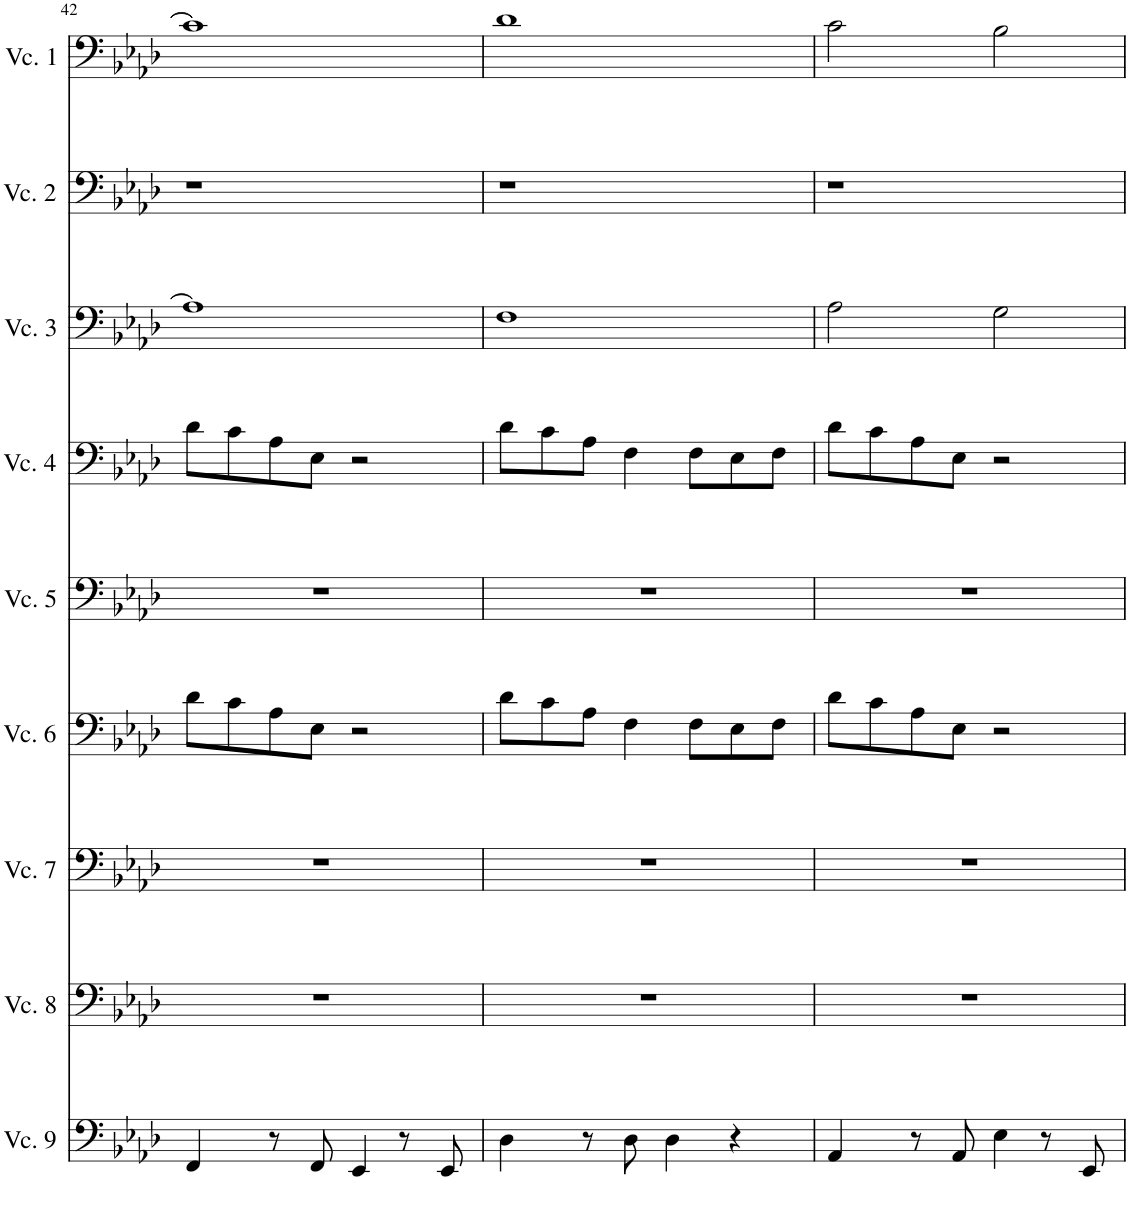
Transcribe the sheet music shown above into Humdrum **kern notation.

**kern	**kern	**kern	**kern	**kern	**kern	**kern	**kern	**kern
*part9	*part8	*part7	*part6	*part5	*part4	*part3	*part2	*part1
*staff9	*staff8	*staff7	*staff6	*staff5	*staff4	*staff3	*staff2	*staff1
*I"Cello 9	*I"Cello 8	*I"Cello 7	*I"Cello 6	*I"Cello 5	*I"Cello 4	*I"Cello 3	*I"Cello 2	*I"Cello 1
!!LO:PB:g=z
*clefF4	*clefF4	*clefF4	*clefF4	*clefF4	*clefF4	*clefF4	*clefF4	*clefF4
*k[b-e-a-d-]	*k[b-e-a-d-]	*k[b-e-a-d-]	*k[b-e-a-d-]	*k[b-e-a-d-]	*k[b-e-a-d-]	*k[b-e-a-d-]	*k[b-e-a-d-]	*k[b-e-a-d-]
*M4/4	*M4/4	*M4/4	*M4/4	*M4/4	*M4/4	*M4/4	*M4/4	*M4/4
=42	=42	=42	=42	=42	=42	=42	=42	=42
4FF/	1r	1r	8d-\L	1r	8d-\L	1A-]	1r	1c]
.	.	.	8c\	.	8c\	.	.	.
8r	.	.	8A-\	.	8A-\	.	.	.
8FF/	.	.	8E-\J	.	8E-\J	.	.	.
4EE-/	.	.	2r	.	2r	.	.	.
8r	.	.	.	.	.	.	.	.
8EE-/	.	.	.	.	.	.	.	.
=43	=43	=43	=43	=43	=43	=43	=43	=43
4D-\	1r	1r	8d-\L	1r	8d-\L	1F	1r	1d-
.	.	.	8c\	.	8c\	.	.	.
8r	.	.	8A-\J	.	8A-\J	.	.	.
8D-\	.	.	4F\	.	4F\	.	.	.
4D-\	.	.	.	.	.	.	.	.
.	.	.	8F\L	.	8F\L	.	.	.
4r	.	.	8E-\	.	8E-\	.	.	.
.	.	.	8F\J	.	8F\J	.	.	.
=44	=44	=44	=44	=44	=44	=44	=44	=44
4AA-/	1r	1r	8d-\L	1r	8d-\L	2A-\	1r	2c\
.	.	.	8c\	.	8c\	.	.	.
8r	.	.	8A-\	.	8A-\	.	.	.
8AA-/	.	.	8E-\J	.	8E-\J	.	.	.
4E-\	.	.	2r	.	2r	2G\	.	2B-\
8r	.	.	.	.	.	.	.	.
8EE-/	.	.	.	.	.	.	.	.
=	=	=	=	=	=	=	=	=
*-	*-	*-	*-	*-	*-	*-	*-	*-
